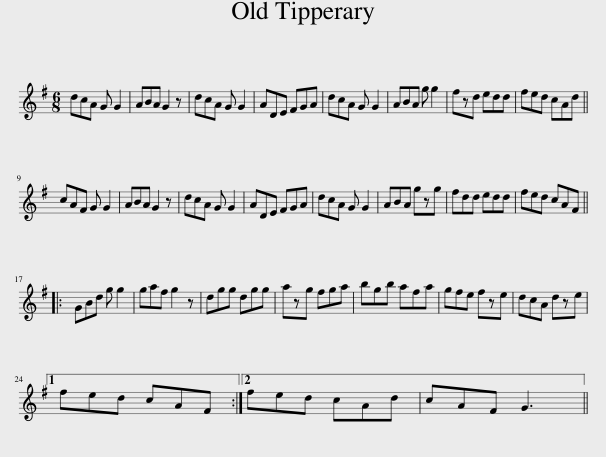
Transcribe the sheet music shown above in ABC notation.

X:1
L:1/8
M:6/8
I:linebreak $
K:G
V:1 treble
V:1
 dcA G G2 | ABA G2 z | dcA G G2 | ADE FGA | dcA G G2 | %5
 ABA g g2 | fzd edd | fed cAd ||$ cAF G G2 | ABA G2 z | %10
 dcA G G2 | ADE FGA | dcA G G2 | ABA gzg | fdd edd | %15
 fed cAF |:$ GBd g g2 | gaf g2 z | dgg dgg | azg fga | %20
 bgb afa | gfe fze | dcA dze |1$ fed cAF :|2 fed cAd | %25
 cAF G3 || %26
